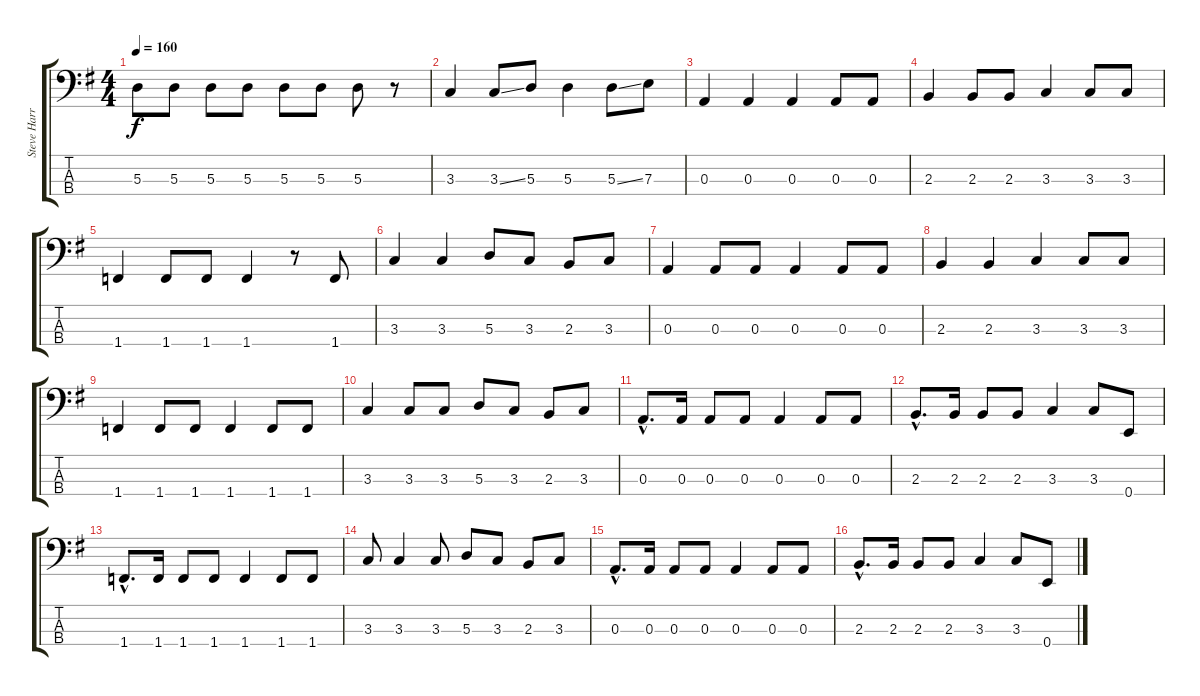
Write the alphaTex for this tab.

\track ("Steve Harris" "Steve Harr") {instrument electricbassfinger}
\staff {score tabs}
\tuning (G2 D2 A1 E1) {hide}
\ts (4 4)
\tempo 160
\clef f4
\ks g
5.3.8{dy f} 5.3.8 5.3.8 5.3.8 5.3.8 5.3.8 5.3.8 r.8 |
3.3.4 3.3{ss}.8 5.3.8 5.3.4 5.3{ss}.8 7.3.8 |
0.3.4 0.3.4 0.3.4 0.3.8 0.3.8 |
2.3.4 2.3.8 2.3.8 3.3.4 3.3.8 3.3.8 |
1.4.4 1.4.8 1.4.8 1.4.4 r.8 1.4.8 |
3.3.4 3.3.4 5.3.8 3.3.8 2.3.8 3.3.8 |
0.3.4 0.3.8 0.3.8 0.3.4 0.3.8 0.3.8 |
2.3.4 2.3.4 3.3.4 3.3.8 3.3.8 |
1.4.4 1.4.8 1.4.8 1.4.4 1.4.8 1.4.8 |
3.3.4 3.3.8 3.3.8 5.3.8 3.3.8 2.3.8 3.3.8 |
0.3{hac}.8{d} 0.3.16 0.3.8 0.3.8 0.3.4 0.3.8 0.3.8 |
2.3{hac}.8{d} 2.3.16 2.3.8 2.3.8 3.3.4 3.3.8 0.4.8 |
1.4{hac}.8{d} 1.4.16 1.4.8 1.4.8 1.4.4 1.4.8 1.4.8 |
3.3.8 3.3.4 3.3.8 5.3.8 3.3.8 2.3.8 3.3.8 |
0.3{hac}.8{d} 0.3.16 0.3.8 0.3.8 0.3.4 0.3.8 0.3.8 |
2.3{hac}.8{d} 2.3.16 2.3.8 2.3.8 3.3.4 3.3.8 0.4.8
